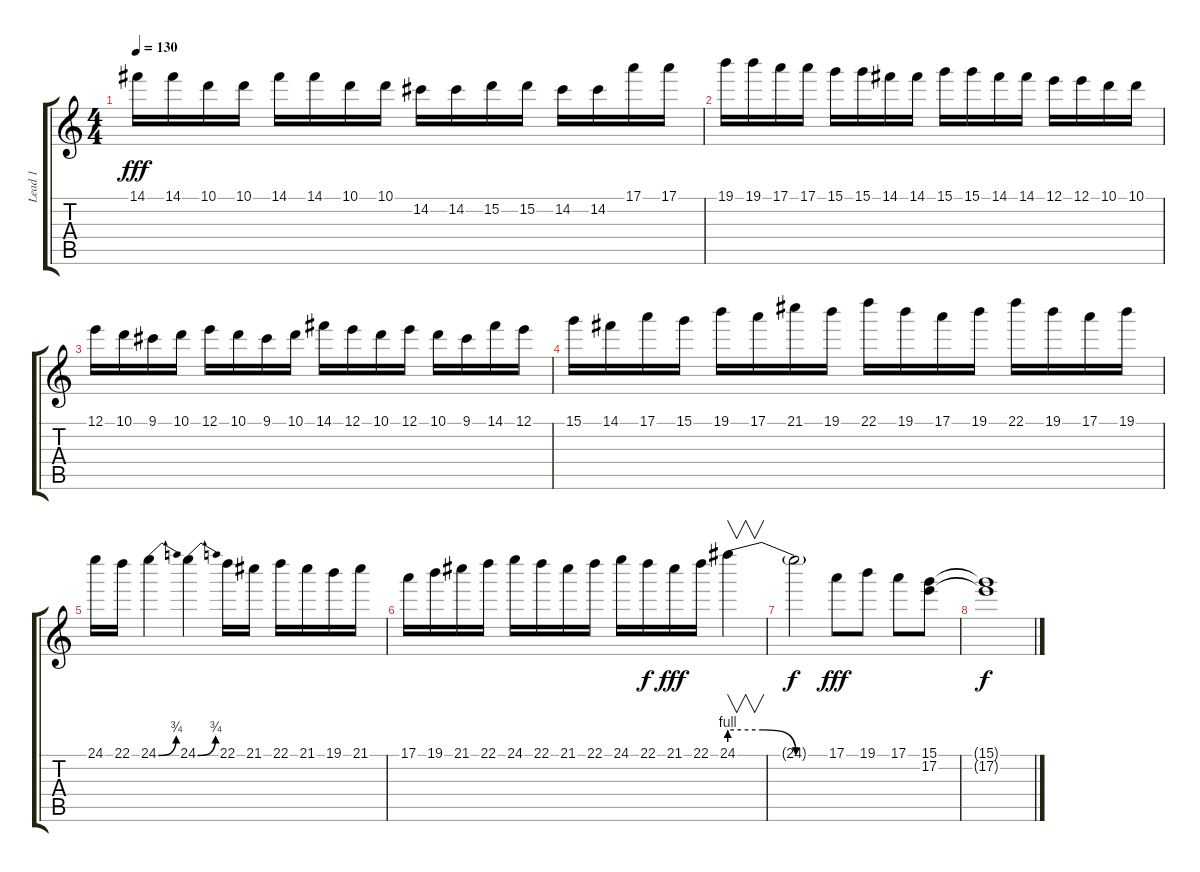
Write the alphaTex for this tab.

\track ("Lead 1" "Lead 1") {instrument distortionguitar}
\staff {score tabs}
\tuning (E4 B3 G3 D3 A2 E2) {hide}
\ts (4 4)
\tempo 130
\clef g2
\ks c
14.1.16{dy fff} 14.1.16 10.1.16 10.1.16 14.1.16 14.1.16 10.1.16 10.1.16 14.2.16 14.2.16 15.2.16 15.2.16 14.2.16 14.2.16 17.1.16 17.1.16 |
19.1.16 19.1.16 17.1.16 17.1.16 15.1.16 15.1.16 14.1.16 14.1.16 15.1.16 15.1.16 14.1.16 14.1.16 12.1.16 12.1.16 10.1.16 10.1.16 |
12.1.16 10.1.16 9.1.16 10.1.16 12.1.16 10.1.16 9.1.16 10.1.16 14.1.16 12.1.16 10.1.16 12.1.16 10.1.16 9.1.16 14.1.16 12.1.16 |
15.1.16 14.1.16 17.1.16 15.1.16 19.1.16 17.1.16 21.1.16 19.1.16 22.1.16 19.1.16 17.1.16 19.1.16 22.1.16 19.1.16 17.1.16 19.1.16 |
24.1.16 22.1.16 24.1{be (bend 0 0 60 3)}.4 24.1{be (bend 0 0 60 3)}.4 22.1.16 21.1.16 22.1.16 21.1.16 19.1.16 21.1.16 |
17.1.16 19.1.16 21.1.16 22.1.16 24.1.16 22.1.16 21.1.16 22.1.16 24.1.16 22.1.16{dy f} 21.1.16{dy fff} 22.1.16 24.1{be (custom 0 4 20 4 40 0 60 0)}.4{v} |
24.1{t}.2{dy f} 17.1.8{dy fff} 19.1.8 17.1.8 (15.1 17.2).8 |
(15.1{t} 17.2{t}).1{dy f}
